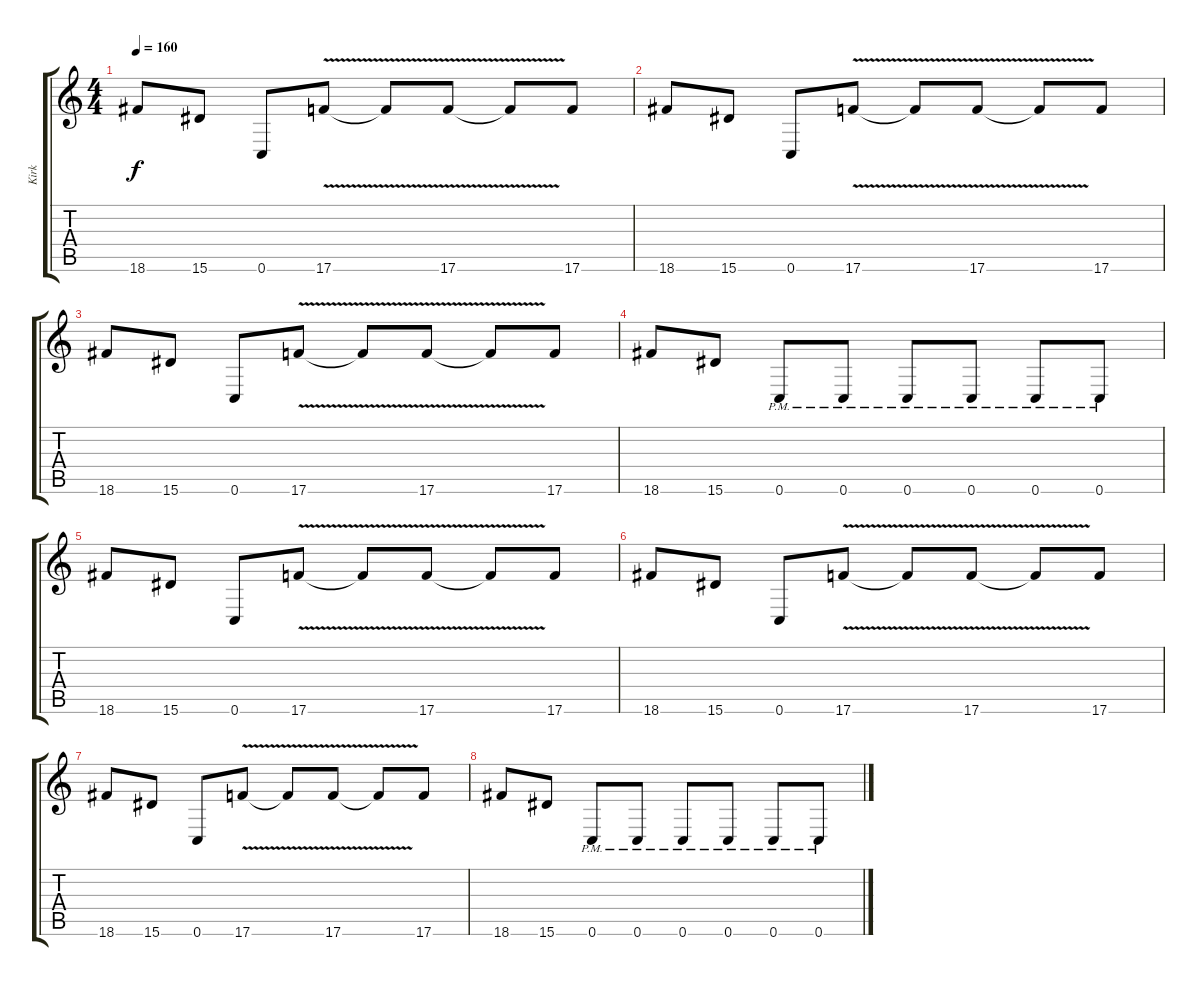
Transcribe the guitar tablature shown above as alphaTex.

\track ("Kirk" "Kirk") {instrument distortionguitar}
\staff {score tabs}
\tuning (D4 A3 F3 C3 G2 C2) {hide}
\ts (4 4)
\tempo 160
\clef g2
\ks c
18.6.8{dy f instrument distortionguitar} 15.6.8 0.6.8 17.6{v}.8 17.6{t}.8 17.6{v}.8 17.6{t}.8 17.6.8 |
18.6.8 15.6.8 0.6.8 17.6{v}.8 17.6{t}.8 17.6{v}.8 17.6{t}.8 17.6.8 |
18.6.8 15.6.8 0.6.8 17.6{v}.8 17.6{t}.8 17.6{v}.8 17.6{t}.8 17.6.8 |
18.6.8 15.6.8 0.6{pm}.8 0.6{pm}.8 0.6{pm}.8 0.6{pm}.8 0.6{pm}.8 0.6{pm}.8 |
18.6.8{instrument distortionguitar} 15.6.8 0.6.8 17.6{v}.8 17.6{t}.8 17.6{v}.8 17.6{t}.8 17.6.8 |
18.6.8 15.6.8 0.6.8 17.6{v}.8 17.6{t}.8 17.6{v}.8 17.6{t}.8 17.6.8 |
18.6.8 15.6.8 0.6.8 17.6{v}.8 17.6{t}.8 17.6{v}.8 17.6{t}.8 17.6.8 |
18.6.8 15.6.8 0.6{pm}.8 0.6{pm}.8 0.6{pm}.8 0.6{pm}.8 0.6{pm}.8 0.6{pm}.8
